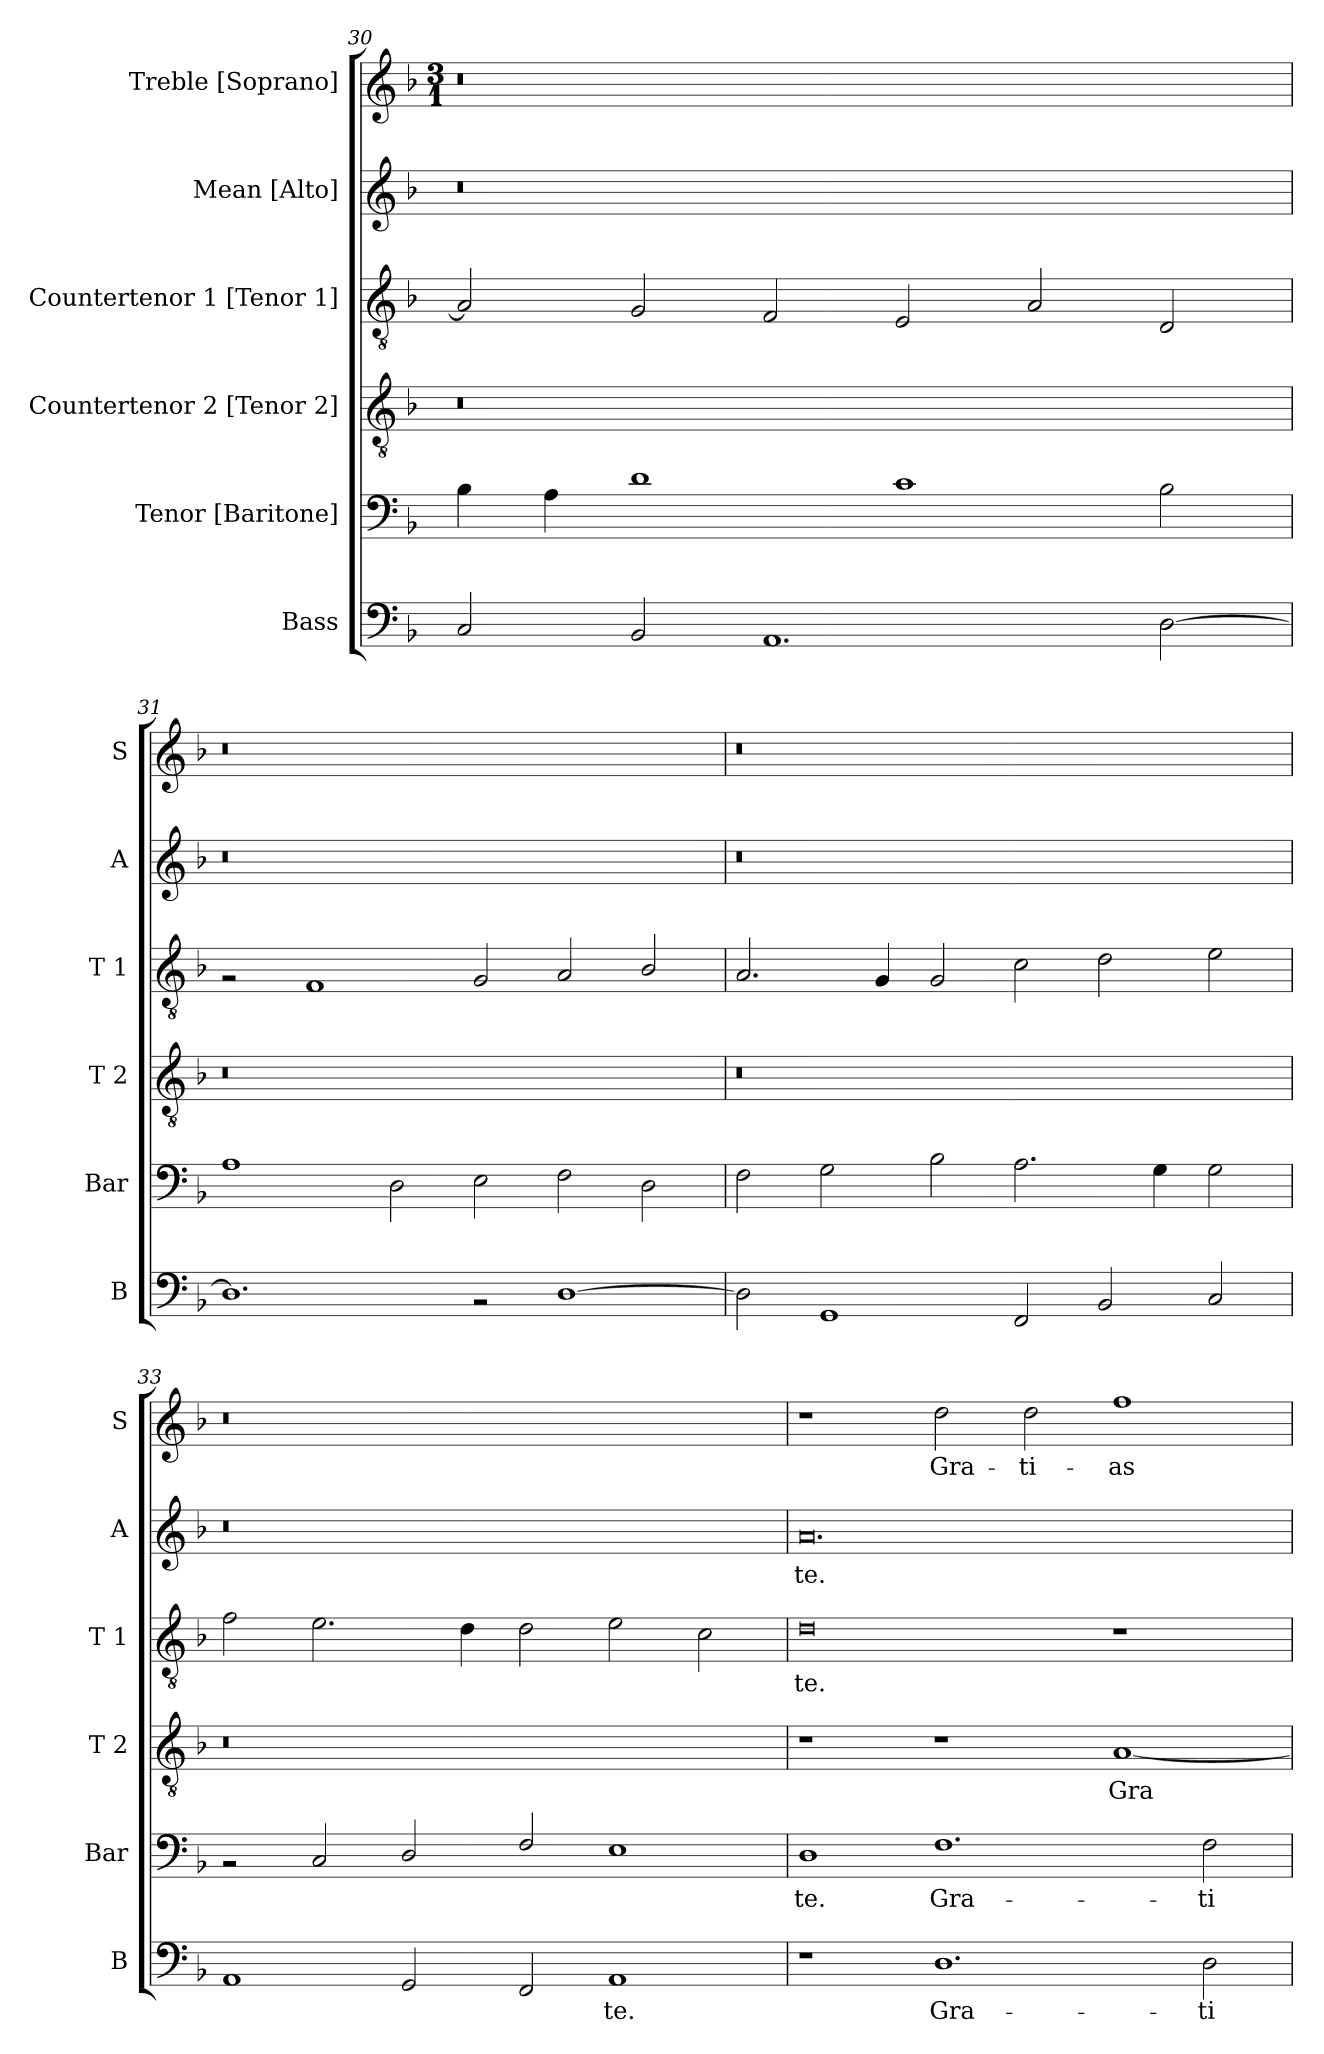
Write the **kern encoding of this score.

**kern	**text	**kern	**text	**kern	**text	**kern	**text	**kern	**text	**kern	**text
*part6	*part6	*part5	*part5	*part4	*part4	*part3	*part3	*part2	*part2	*part1	*part1
*staff6	*staff6	*staff5	*staff5	*staff4	*staff4	*staff3	*staff3	*staff2	*staff2	*staff1	*staff1
*I"Bass	*	*I"Tenor [Baritone]	*	*I"Countertenor 2 [Tenor 2]	*	*I"Countertenor 1 [Tenor 1]	*	*I"Mean [Alto]	*	*I"Treble [Soprano]	*
*I'B	*	*I'Bar	*	*I'T 2	*	*I'T 1	*	*I'A	*	*I'S	*
*clefF4	*	*clefF4	*	*clefGv2	*	*clefGv2	*	*clefG2	*	*clefG2	*
*k[b-]	*	*k[b-]	*	*k[b-]	*	*k[b-]	*	*k[b-]	*	*k[b-]	*
*d:	*	*d:	*	*d:	*	*d:	*	*d:	*	*d:	*
*	*	*	*	*	*	*	*	*	*	*M3/1	*
=30	=30	=30	=30	=30	=30	=30	=30	=30	=30	=30	=30
2C/	.	4B-\	.	0.r	.	2A/]	.	0.r	.	0.r	.
.	.	4A\	.	.	.	.	.	.	.	.	.
2BB-/	.	1d	.	.	.	2G/	.	.	.	.	.
1.AA	.	.	.	.	.	2F/	.	.	.	.	.
.	.	1c	.	.	.	2E/	.	.	.	.	.
.	.	.	.	.	.	2A/	.	.	.	.	.
[2D\	.	2B-\	.	.	.	2D/	.	.	.	.	.
=31	=31	=31	=31	=31	=31	=31	=31	=31	=31	=31	=31
*^	*	*	*	*	*	*^	*	*	*	*	*
1.D]	1ryy	.	1A	.	0.r	.	2b-/yy	2r	.	0.r	.	0.r	.
.	.	.	.	.	.	.	1F	2ryy	.	.	.	.	.
.	2ryy	.	2D\	.	.	.	.	1ryy	.	.	.	.	.
2d/yy	2r	.	2E\	.	.	.	2G/	.	.	.	.	.	.
[>1D	1ryy	.	2F\	.	.	.	2A/	1ryy	.	.	.	.	.
.	.	.	2D\	.	.	.	2B-/	.	.	.	.	.	.
*v	*v	*	*	*	*	*	*v	*v	*	*	*	*	*
=32	=32	=32	=32	=32	=32	=32	=32	=32	=32	=32	=32
2D\]	.	2F\	.	0.r	.	2.A/	.	0.r	.	0.r	.
1GG	.	2G\	.	.	.	.	.	.	.	.	.
.	.	.	.	.	.	4G/	.	.	.	.	.
.	.	2B-\	.	.	.	2G/	.	.	.	.	.
2FF/	.	2.A\	.	.	.	2c\	.	.	.	.	.
2BB-/	.	.	.	.	.	2d\	.	.	.	.	.
.	.	4G\	.	.	.	.	.	.	.	.	.
2C/	.	2G\	.	.	.	2e\	.	.	.	.	.
=33	=33	=33	=33	=33	=33	=33	=33	=33	=33	=33	=33
*	*	*^	*	*	*	*	*	*	*	*	*
1AA	.	2d/yy	2r	.	0.r	.	2f\	.	0.r	.	0.r	.
.	.	2C/	2ryy	.	.	.	2.e\	.	.	.	.	.
2GG/	.	2D/	1ryy	.	.	.	.	.	.	.	.	.
.	.	.	.	.	.	.	4d\	.	.	.	.	.
2FF/	.	2F/	.	.	.	.	2d\	.	.	.	.	.
1AA	te.	1E	1ryy	.	.	.	2e\	.	.	.	.	.
.	.	.	.	.	.	.	2c\	.	.	.	.	.
*	*	*v	*v	*	*	*	*	*	*	*	*	*
!!LO:LB:g=z
=34	=34	=34	=34	=34	=34	=34	=34	=34	=34	=34	=34
1r	.	1D	te.	1r	.	0d	te.	0.a	te.	1r	.
1.D	Gra-	1.F	Gra-	1r	.	.	.	.	.	2dd\	Gra-
.	.	.	.	.	.	.	.	.	.	2dd\	-ti-
.	.	.	.	[1A	Gra-	1r	.	.	.	[1ff	-as
2D\	-ti-	2F\	-ti-	.	.	.	.	.	.	.	.
=	=	=	=	=	=	=	=	=	=	=	=
*-	*-	*-	*-	*-	*-	*-	*-	*-	*-	*-	*-
